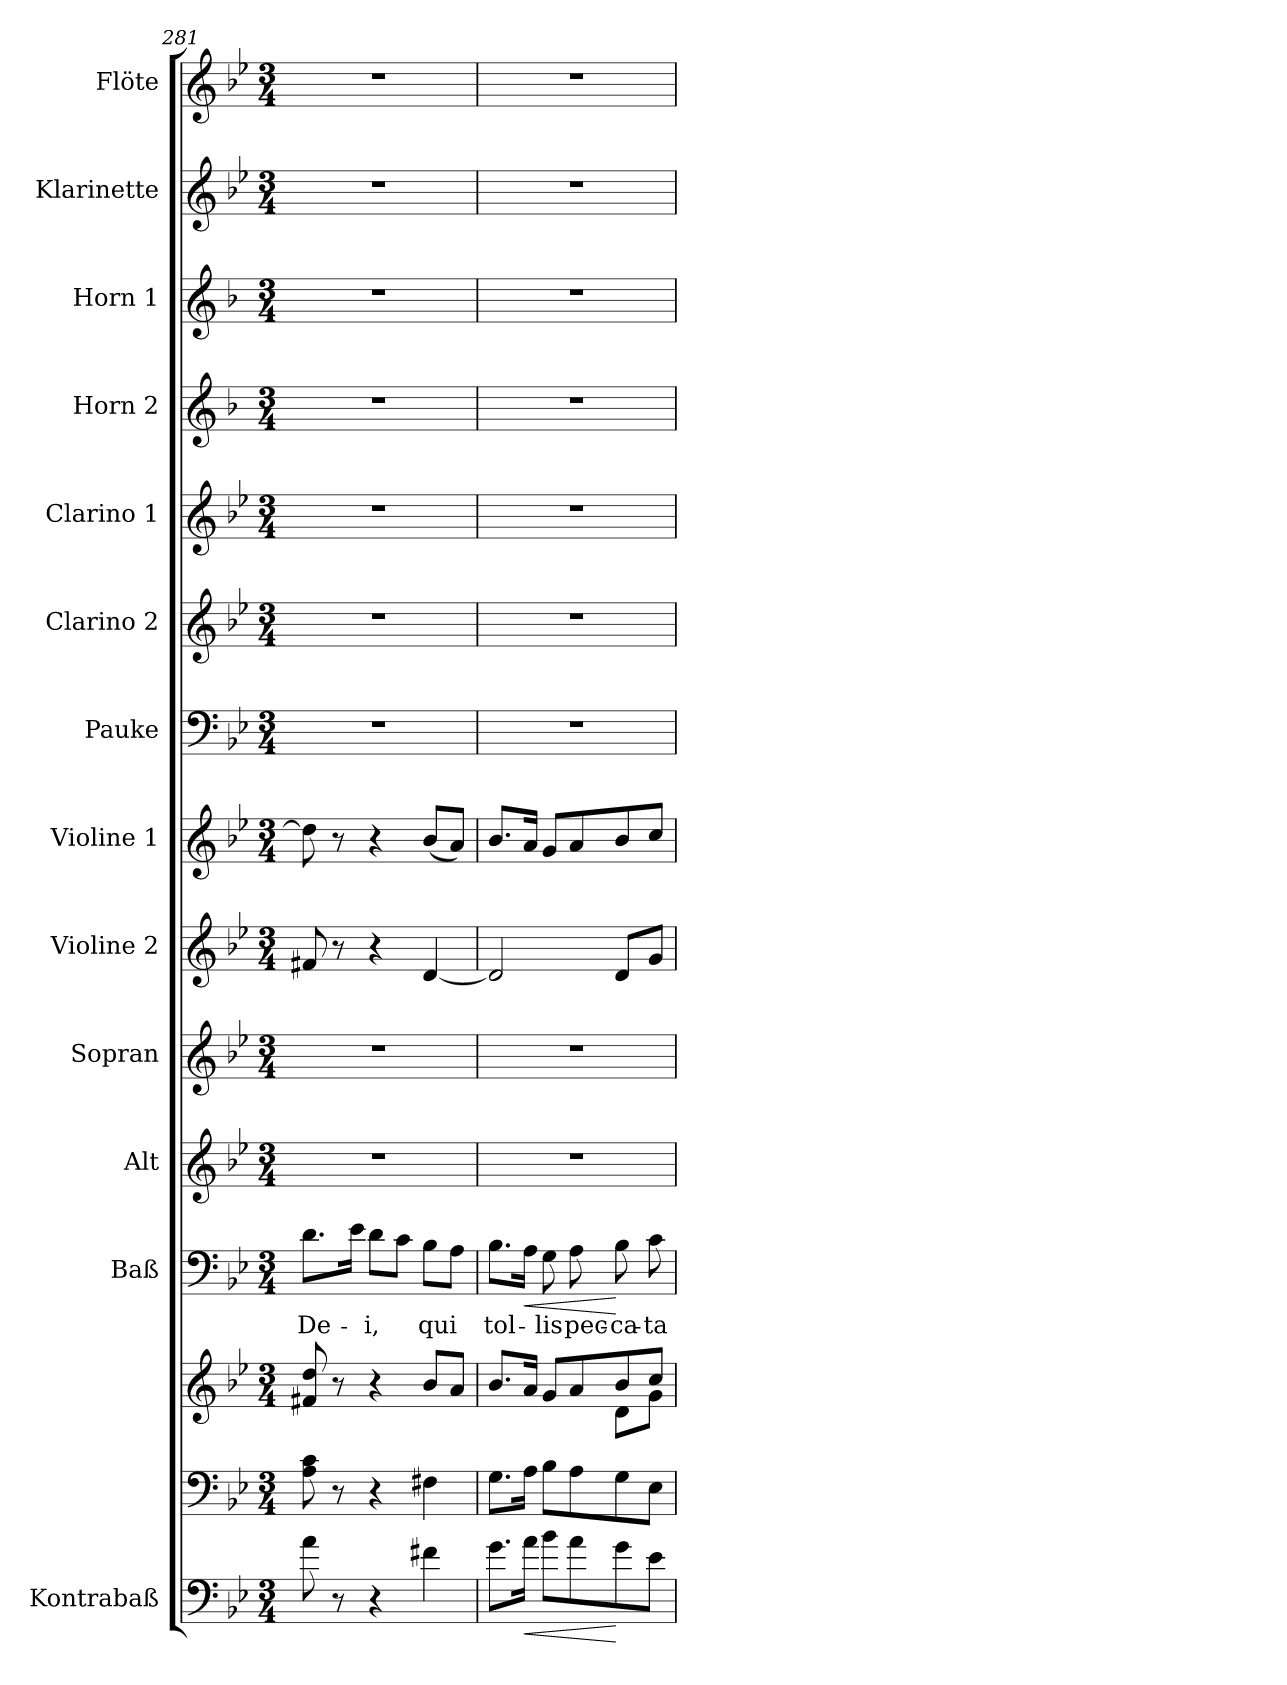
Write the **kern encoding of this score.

**kern	**dynam	**kern	**kern	**kern	**text	**dynam	**kern	**kern	**kern	**kern	**kern	**kern	**kern	**kern	**kern	**kern	**kern
*part14	*part14	*part13	*part13	*part12	*part12	*part12	*part11	*part10	*part9	*part8	*part7	*part6	*part5	*part4	*part3	*part2	*part1
*staff15	*staff15	*staff14	*staff13	*staff12	*staff12	*staff12	*staff11	*staff10	*staff9	*staff8	*staff7	*staff6	*staff5	*staff4	*staff3	*staff2	*staff1
*I"Kontrabaß	*	*	*	*I"Baß	*	*	*I"Alt	*I"Sopran	*I"Violine 2	*I"Violine 1	*I"Pauke	*I"Clarino 2	*I"Clarino 1	*I"Horn 2	*I"Horn 1	*I"Klarinette	*I"Flöte
*I'Kb	*	*	*	*I'Baß	*	*	*I'Alt	*I'Sop	*I'Vln. 2	*I'Vln. 1	*I'Pk.	*	*	*I'Hrn. 2	*I'Hrn. 1	*	*I'Fl.
*clefF4	*	*clefF4	*clefG2	*clefF4	*	*	*clefG2	*clefG2	*clefG2	*clefG2	*clefF4	*clefG2	*clefG2	*clefG2	*clefG2	*clefG2	*clefG2
*ITrd7c12	*	*	*	*	*	*	*	*	*	*	*	*ITrd7c12	*ITrd7c12	*ITrd4c7	*ITrd4c7	*	*
*k[b-e-]	*	*k[b-e-]	*k[b-e-]	*k[b-e-]	*	*	*k[b-e-]	*k[b-e-]	*k[b-e-]	*k[b-e-]	*k[b-e-]	*k[b-e-]	*k[b-e-]	*k[b-e-]	*k[b-e-]	*k[b-e-]	*k[b-e-]
*B-:	*	*B-:	*B-:	*B-:	*	*	*B-:	*B-:	*B-:	*B-:	*B-:	*B-:	*B-:	*B-:	*B-:	*B-:	*B-:
*M3/4	*	*M3/4	*M3/4	*M3/4	*	*	*M3/4	*M3/4	*M3/4	*M3/4	*M3/4	*M3/4	*M3/4	*M3/4	*M3/4	*M3/4	*M3/4
=281	=281	=281	=281	=281	=281	=281	=281	=281	=281	=281	=281	=281	=281	=281	=281	=281	=281
!	!	!	!	!	!LO:LY:b	!	!	!	!	!	!	!	!	!	!	!	!
8A\	.	8A\ 8c\	8f#X/ 8dd/	8.d\L	De-	.	2.r	2.r	8f#X/	8dd\]	2.r	2.r	2.r	2.r	2.r	2.r	2.r
8r	.	8r	8r	.	.	.	.	.	8r	8r	.	.	.	.	.	.	.
.	.	.	.	16e-\Jk	.	.	.	.	.	.	.	.	.	.	.	.	.
!	!	!	!	!	!LO:LY:b	!	!	!	!	!	!	!	!	!	!	!	!
4r	.	4r	4r	8d\L	-i,	.	.	.	4r	4r	.	.	.	.	.	.	.
.	.	.	.	8c\J	.	.	.	.	.	.	.	.	.	.	.	.	.
!	!	!	!	!	!LO:LY:b	!	!	!	!	!	!	!	!	!	!	!	!
4F#X\	.	4F#X\	8b-/L	8B-\L	qui	.	.	.	[4d/	(<8b-/L	.	.	.	.	.	.	.
.	.	.	8a/J	8A\J	.	.	.	.	.	8a/J)	.	.	.	.	.	.	.
=282	=282	=282	=282	=282	=282	=282	=282	=282	=282	=282	=282	=282	=282	=282	=282	=282	=282
*	*	*	*^	*	*	*	*	*	*	*	*	*	*	*	*	*	*
!	!	!	!	!	!	!LO:LY:b	!	!	!	!	!	!	!	!	!	!	!	!
8.G\L	.	8.G\L	8.b-/L	2ryy	8.B-\L	tol-	.	2.r	2.r	2d/]	8.b-/L	2.r	2.r	2.r	2.r	2.r	2.r	2.r
!	!LO:HP:b	!	!	!	!	!	!LO:HP:b	!	!	!	!	!	!	!	!	!	!	!
16A\Jk	<	16A\Jk	16a/Jk	.	16A\Jk	.	<	.	.	.	16a/Jk	.	.	.	.	.	.	.
!	!	!	!	!	!	!LO:LY:b	!	!	!	!	!	!	!	!	!	!	!	!
8B-\L	.	8B-\L	8g/L	.	8G\	-lis	.	.	.	.	8g/L	.	.	.	.	.	.	.
!	!	!	!	!	!	!LO:LY:b	!	!	!	!	!	!	!	!	!	!	!	!
8A\	.	8A\	8a/	.	8A\	pec-	.	.	.	.	8a/	.	.	.	.	.	.	.
!	!	!	!	!	!	!LO:LY:b	!	!	!	!	!	!	!	!	!	!	!	!
8G\	[	8G\	8b-/	8d\L	8B-\	-ca-	[	.	.	8d/L	8b-/	.	.	.	.	.	.	.
!	!	!	!	!	!	!LO:LY:b	!	!	!	!	!	!	!	!	!	!	!	!
8E-\J	.	8E-\J	8cc/J	8g\J	8c\	-ta	.	.	.	8g/J	8cc/J	.	.	.	.	.	.	.
*	*	*	*v	*v	*	*	*	*	*	*	*	*	*	*	*	*	*	*
=	=	=	=	=	=	=	=	=	=	=	=	=	=	=	=	=	=
*-	*-	*-	*-	*-	*-	*-	*-	*-	*-	*-	*-	*-	*-	*-	*-	*-	*-
